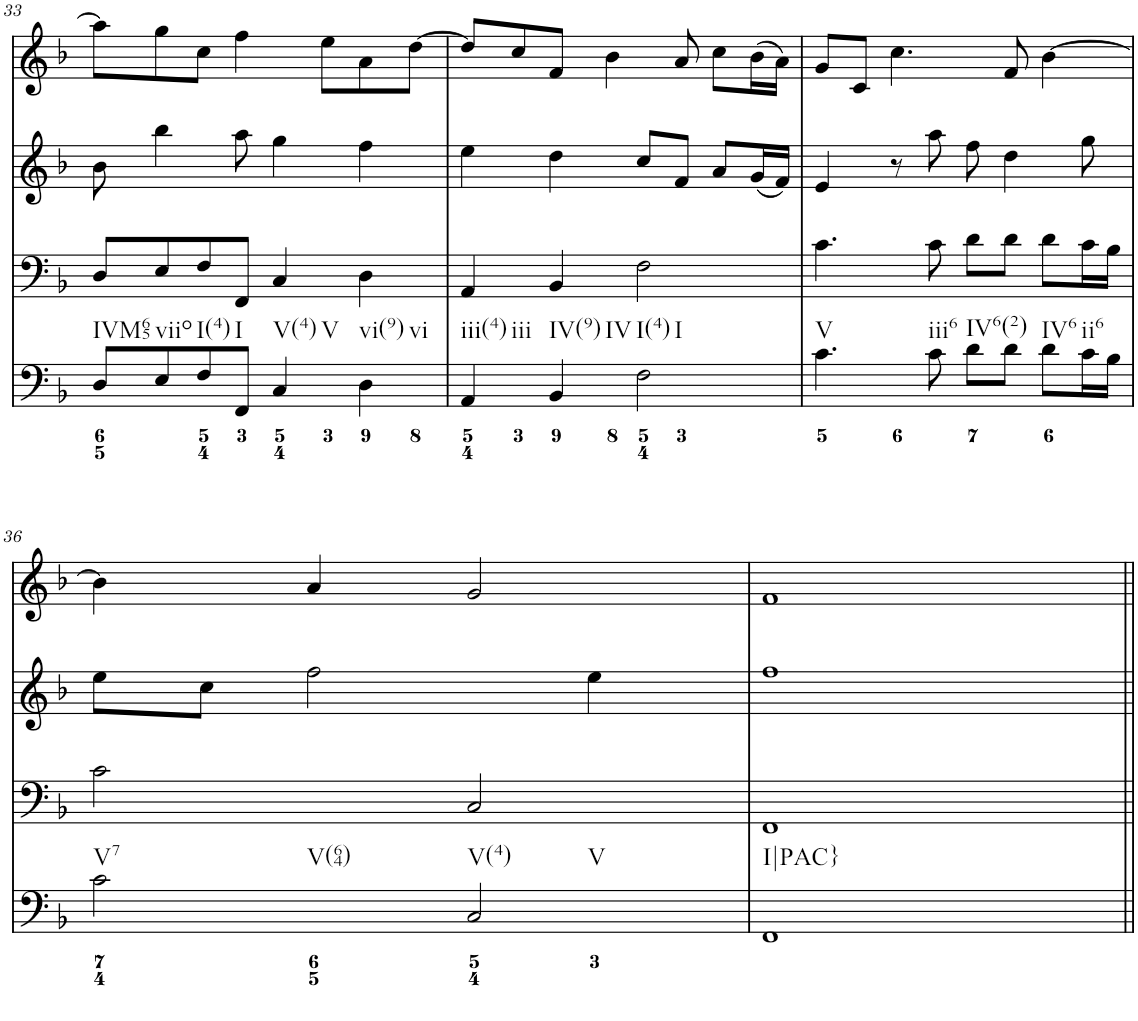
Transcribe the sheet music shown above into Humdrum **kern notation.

**kern	**kern	**kern	**kern
*part4	*part3	*part2	*part1
*staff4	*staff3	*staff2	*staff1
*I"Piano	*I"Piano	*I"Piano	*I"Piano
*I'Pno	*I'Pno	*I'Pno	*I'Pno
!!LO:PB:g=z
*clefF4	*clefF4	*clefG2	*clefG2
*k[b-]	*k[b-]	*k[b-]	*k[b-]
*F:	*F:	*F:	*F:
*M4/4	*M4/4	*M4/4	*M4/4
=33	=33	=33	=33
!LO:TX:b:t=IVM65	!	!	!
8D/L	8D/L	8b-\	8aa\L]
!LO:TX:b:t=viio	!	!	!
8E/	8E/	4bb-\	8gg\
!LO:TX:b:t=I(4)	!	!	!
8F/	8F/	.	8cc\J
!LO:TX:b:t=I	!	!	!
8FF/J	8FF/J	8aa\	4ff\
!LO:TX:b:t=V(4)	!	!	!
!LO:TX:b:t=V	!	!	!
4C/	4C/	4gg\	.
.	.	.	8ee\L
!LO:TX:b:t=vi(9)	!	!	!
!LO:TX:b:t=vi	!	!	!
4D\	4D\	4ff\	8a\
.	.	.	[8dd\J
=34	=34	=34	=34
!LO:TX:b:t=iii(4)	!	!	!
!LO:TX:b:t=iii	!	!	!
4AA/	4AA/	4ee\	8dd/L]
.	.	.	8cc/
!LO:TX:b:t=IV(9)	!	!	!
!LO:TX:b:t=IV	!	!	!
4BB-/	4BB-/	4dd\	8f/J
.	.	.	4b-\
!LO:TX:b:t=I(4)	!	!	!
!LO:TX:b:t=I	!	!	!
2F\	2F\	8cc/L	.
.	.	8f/J	8a/
.	.	8a/L	8cc\L
.	.	(16g/L	(16b-\L
.	.	16f/JJ)	16a\JJ)
=35	=35	=35	=35
!LO:TX:b:t=V	!	!	!
4.c\	4.c\	4e/	8g/L
.	.	.	8c/J
.	.	8r	4.cc\
!LO:TX:b:t=iii6	!	!	!
8c\	8c\	8aa\	.
!LO:TX:b:t=IV6(2)	!	!	!
8d\L	8d\L	8ff\	.
8d\J	8d\J	4dd\	8f/
!LO:TX:b:t=IV6	!	!	!
8d\L	8d\L	.	[4b-\
!LO:TX:b:t=ii6	!	!	!
16c\L	16c\L	8gg\	.
16B-\JJ	16B-\JJ	.	.
!!LO:LB:g=z
=36	=36	=36	=36
!LO:TX:b:t=V7	!	!	!
!LO:TX:b:t=V(64)	!	!	!
2c\	2c\	8ee\L	4b-\]
.	.	8cc\J	.
.	.	2ff\	4a/
!LO:TX:b:t=V(4)	!	!	!
!LO:TX:b:t=V	!	!	!
2C/	2C/	.	2g/
.	.	4ee\	.
=37	=37	=37	=37
!LO:TX:b:t=I|PAC}	!	!	!
1FF	1FF	1ff	1f
=||	=||	=||	=||
*-	*-	*-	*-
